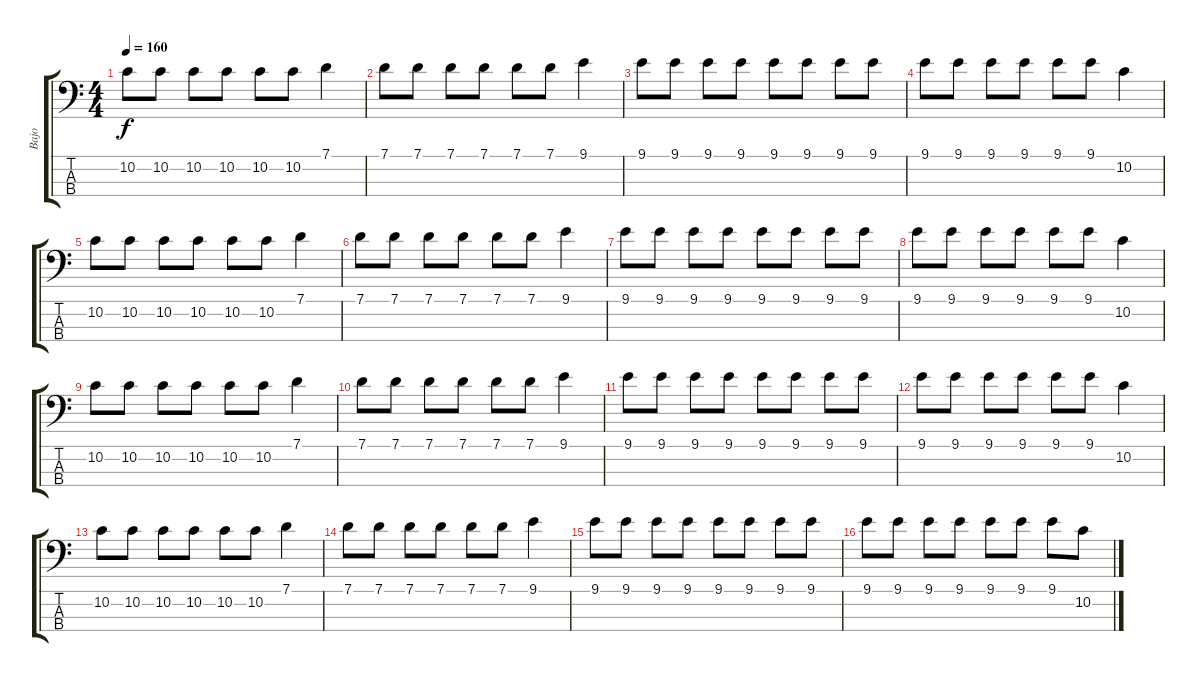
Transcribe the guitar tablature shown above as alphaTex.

\track ("Bajo" "Bajo") {instrument electricbassfinger}
\staff {score tabs}
\tuning (G2 D2 A1 E1) {hide}
\ts (4 4)
\tempo 160
\clef f4
\ks c
10.2.8{dy f} 10.2.8 10.2.8 10.2.8 10.2.8 10.2.8 7.1.4 |
7.1.8 7.1.8 7.1.8 7.1.8 7.1.8 7.1.8 9.1.4 |
9.1.8 9.1.8 9.1.8 9.1.8 9.1.8 9.1.8 9.1.8 9.1.8 |
9.1.8 9.1.8 9.1.8 9.1.8 9.1.8 9.1.8 10.2.4 |
10.2.8 10.2.8 10.2.8 10.2.8 10.2.8 10.2.8 7.1.4 |
7.1.8 7.1.8 7.1.8 7.1.8 7.1.8 7.1.8 9.1.4 |
9.1.8 9.1.8 9.1.8 9.1.8 9.1.8 9.1.8 9.1.8 9.1.8 |
9.1.8 9.1.8 9.1.8 9.1.8 9.1.8 9.1.8 10.2.4 |
10.2.8 10.2.8 10.2.8 10.2.8 10.2.8 10.2.8 7.1.4 |
7.1.8 7.1.8 7.1.8 7.1.8 7.1.8 7.1.8 9.1.4 |
9.1.8 9.1.8 9.1.8 9.1.8 9.1.8 9.1.8 9.1.8 9.1.8 |
9.1.8 9.1.8 9.1.8 9.1.8 9.1.8 9.1.8 10.2.4 |
10.2.8 10.2.8 10.2.8 10.2.8 10.2.8 10.2.8 7.1.4 |
7.1.8 7.1.8 7.1.8 7.1.8 7.1.8 7.1.8 9.1.4 |
9.1.8 9.1.8 9.1.8 9.1.8 9.1.8 9.1.8 9.1.8 9.1.8 |
9.1.8 9.1.8 9.1.8 9.1.8 9.1.8 9.1.8 9.1.8 10.2.8
